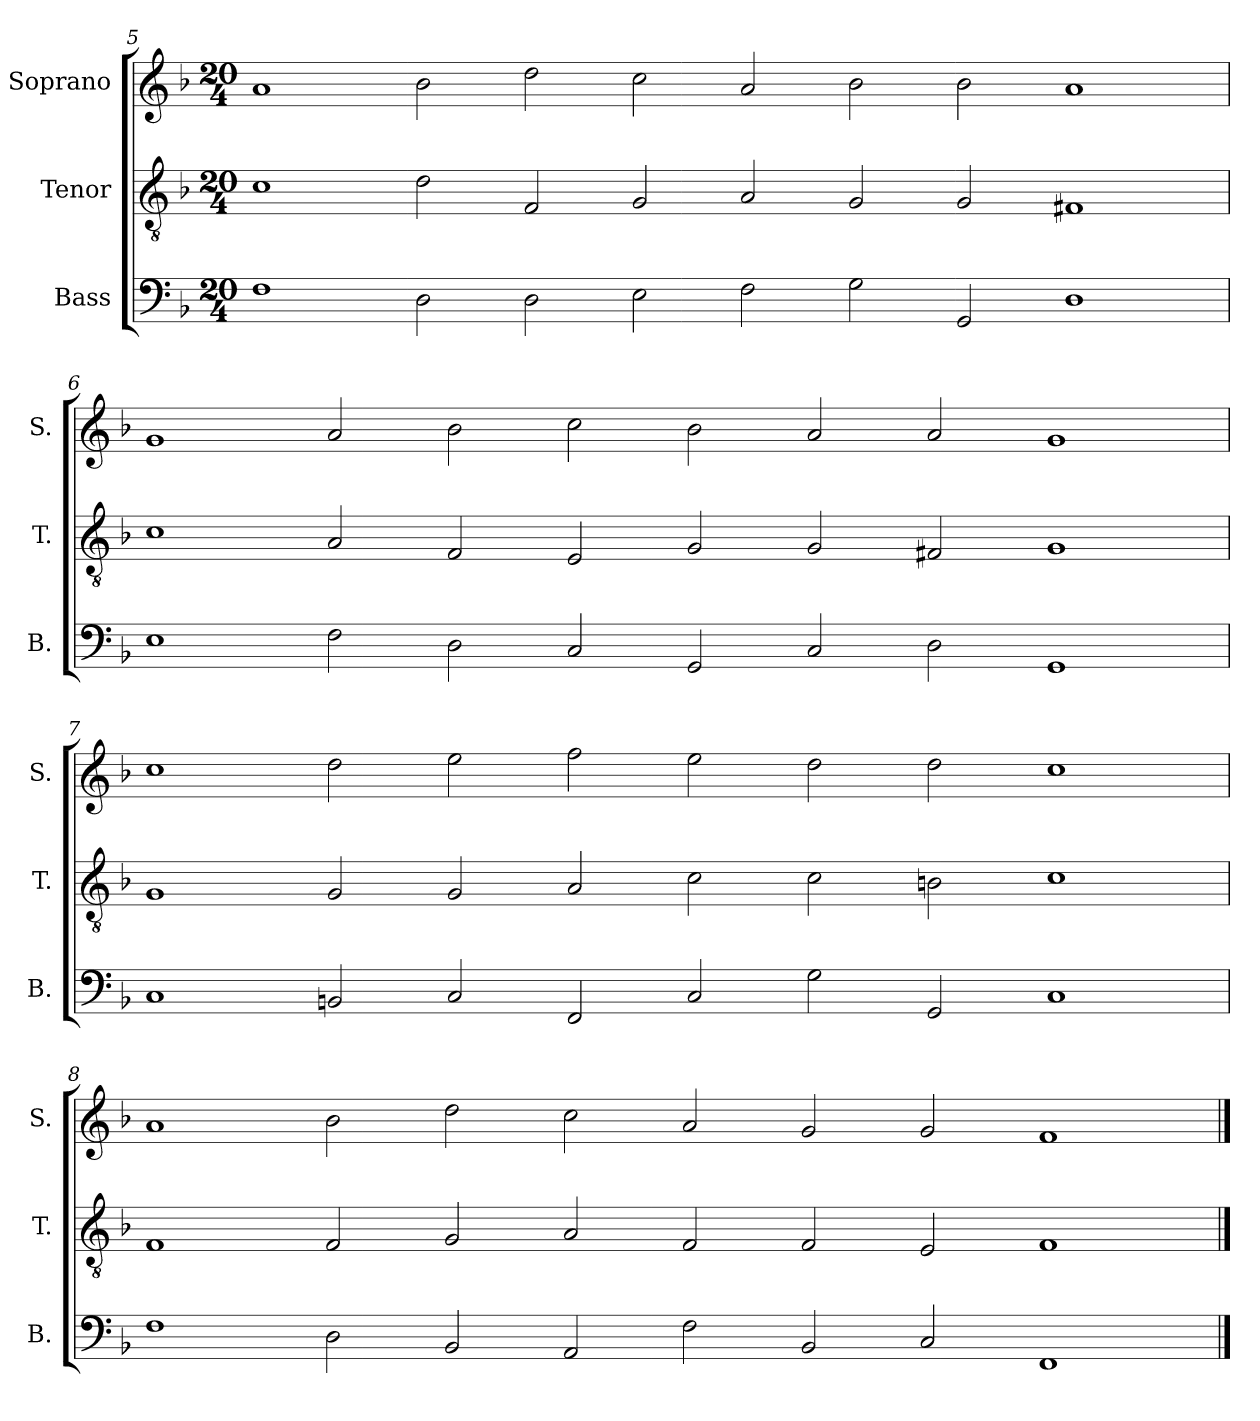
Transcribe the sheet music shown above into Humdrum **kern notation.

**kern	**kern	**kern
*part3	*part2	*part1
*staff3	*staff2	*staff1
*I"Bass	*I"Tenor	*I"Soprano
*I'B.	*I'T.	*I'S.
!!LO:LB:g=z
*clefF4	*clefGv2	*clefG2
*k[b-]	*k[b-]	*k[b-]
*F:	*F:	*F:
*M20/4	*M20/4	*M20/4
=5	=5	=5
1F	1c	1a
2D\	2d\	2b-\
2D\	2F/	2dd\
2E\	2G/	2cc\
2F\	2A/	2a/
2G\	2G/	2b-\
2GG/	2G/	2b-\
1D	1F#X	1a
=6	=6	=6
1E	1c	1g
2F\	2A/	2a/
2D\	2F/	2b-\
2C/	2E/	2cc\
2GG/	2G/	2b-\
2C/	2G/	2a/
2D\	2F#X/	2a/
1GG	1G	1g
=7	=7	=7
1C	1G	1cc
2BBn/	2G/	2dd\
2C/	2G/	2ee\
2FF/	2A/	2ff\
2C/	2c\	2ee\
2G\	2c\	2dd\
2GG/	2Bn\	2dd\
1C	1c	1cc
=8	=8	=8
1F	1F	1a
2D\	2F/	2b-\
2BB-/	2G/	2dd\
2AA/	2A/	2cc\
2F\	2F/	2a/
2BB-/	2F/	2g/
2C/	2E/	2g/
1FF	1F	1f
==	==	==
*-	*-	*-
